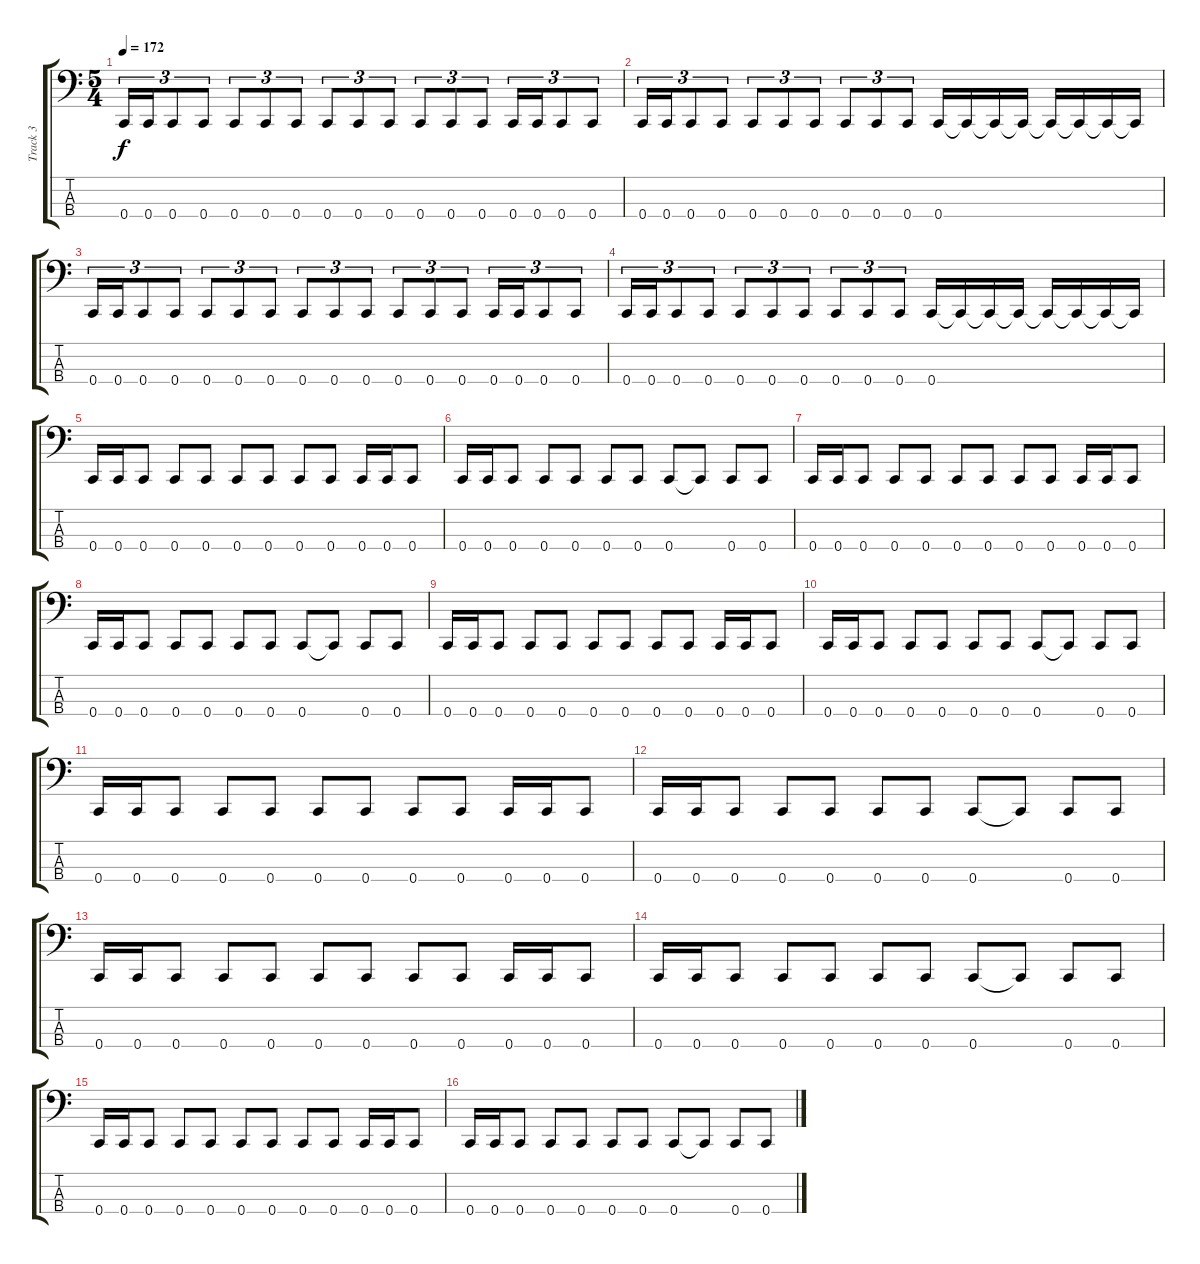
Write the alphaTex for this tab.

\track ("Track 3" "Track 3") {instrument electricbasspick}
\staff {score tabs}
\tuning (F2 C2 G1 C1) {hide}
\ts (5 4)
\tempo 172
\clef f4
\ks c
0.4.16{tu (3 2) dy f} 0.4.16{tu (3 2)} 0.4.8{tu (3 2)} 0.4.8{tu (3 2)} 0.4.8{tu (3 2)} 0.4.8{tu (3 2)} 0.4.8{tu (3 2)} 0.4.8{tu (3 2)} 0.4.8{tu (3 2)} 0.4.8{tu (3 2)} 0.4.8{tu (3 2)} 0.4.8{tu (3 2)} 0.4.8{tu (3 2)} 0.4.16{tu (3 2)} 0.4.16{tu (3 2)} 0.4.8{tu (3 2)} 0.4.8{tu (3 2)} |
0.4.16{tu (3 2)} 0.4.16{tu (3 2)} 0.4.8{tu (3 2)} 0.4.8{tu (3 2)} 0.4.8{tu (3 2)} 0.4.8{tu (3 2)} 0.4.8{tu (3 2)} 0.4.8{tu (3 2)} 0.4.8{tu (3 2)} 0.4.8{tu (3 2)} 0.4.16 0.4{t}.16 0.4{t}.16 0.4{t}.16 0.4{t}.16 0.4{t}.16 0.4{t}.16 0.4{t}.16 |
0.4.16{tu (3 2)} 0.4.16{tu (3 2)} 0.4.8{tu (3 2)} 0.4.8{tu (3 2)} 0.4.8{tu (3 2)} 0.4.8{tu (3 2)} 0.4.8{tu (3 2)} 0.4.8{tu (3 2)} 0.4.8{tu (3 2)} 0.4.8{tu (3 2)} 0.4.8{tu (3 2)} 0.4.8{tu (3 2)} 0.4.8{tu (3 2)} 0.4.16{tu (3 2)} 0.4.16{tu (3 2)} 0.4.8{tu (3 2)} 0.4.8{tu (3 2)} |
0.4.16{tu (3 2)} 0.4.16{tu (3 2)} 0.4.8{tu (3 2)} 0.4.8{tu (3 2)} 0.4.8{tu (3 2)} 0.4.8{tu (3 2)} 0.4.8{tu (3 2)} 0.4.8{tu (3 2)} 0.4.8{tu (3 2)} 0.4.8{tu (3 2)} 0.4.16 0.4{t}.16 0.4{t}.16 0.4{t}.16 0.4{t}.16 0.4{t}.16 0.4{t}.16 0.4{t}.16 |
0.4.16 0.4.16 0.4.8 0.4.8 0.4.8 0.4.8 0.4.8 0.4.8 0.4.8 0.4.16 0.4.16 0.4.8 |
0.4.16 0.4.16 0.4.8 0.4.8 0.4.8 0.4.8 0.4.8 0.4.8 0.4{t}.8 0.4.8 0.4.8 |
0.4.16 0.4.16 0.4.8 0.4.8 0.4.8 0.4.8 0.4.8 0.4.8 0.4.8 0.4.16 0.4.16 0.4.8 |
0.4.16 0.4.16 0.4.8 0.4.8 0.4.8 0.4.8 0.4.8 0.4.8 0.4{t}.8 0.4.8 0.4.8 |
0.4.16 0.4.16 0.4.8 0.4.8 0.4.8 0.4.8 0.4.8 0.4.8 0.4.8 0.4.16 0.4.16 0.4.8 |
0.4.16 0.4.16 0.4.8 0.4.8 0.4.8 0.4.8 0.4.8 0.4.8 0.4{t}.8 0.4.8 0.4.8 |
0.4.16 0.4.16 0.4.8 0.4.8 0.4.8 0.4.8 0.4.8 0.4.8 0.4.8 0.4.16 0.4.16 0.4.8 |
0.4.16 0.4.16 0.4.8 0.4.8 0.4.8 0.4.8 0.4.8 0.4.8 0.4{t}.8 0.4.8 0.4.8 |
0.4.16 0.4.16 0.4.8 0.4.8 0.4.8 0.4.8 0.4.8 0.4.8 0.4.8 0.4.16 0.4.16 0.4.8 |
0.4.16 0.4.16 0.4.8 0.4.8 0.4.8 0.4.8 0.4.8 0.4.8 0.4{t}.8 0.4.8 0.4.8 |
0.4.16 0.4.16 0.4.8 0.4.8 0.4.8 0.4.8 0.4.8 0.4.8 0.4.8 0.4.16 0.4.16 0.4.8 |
0.4.16 0.4.16 0.4.8 0.4.8 0.4.8 0.4.8 0.4.8 0.4.8 0.4{t}.8 0.4.8 0.4.8
